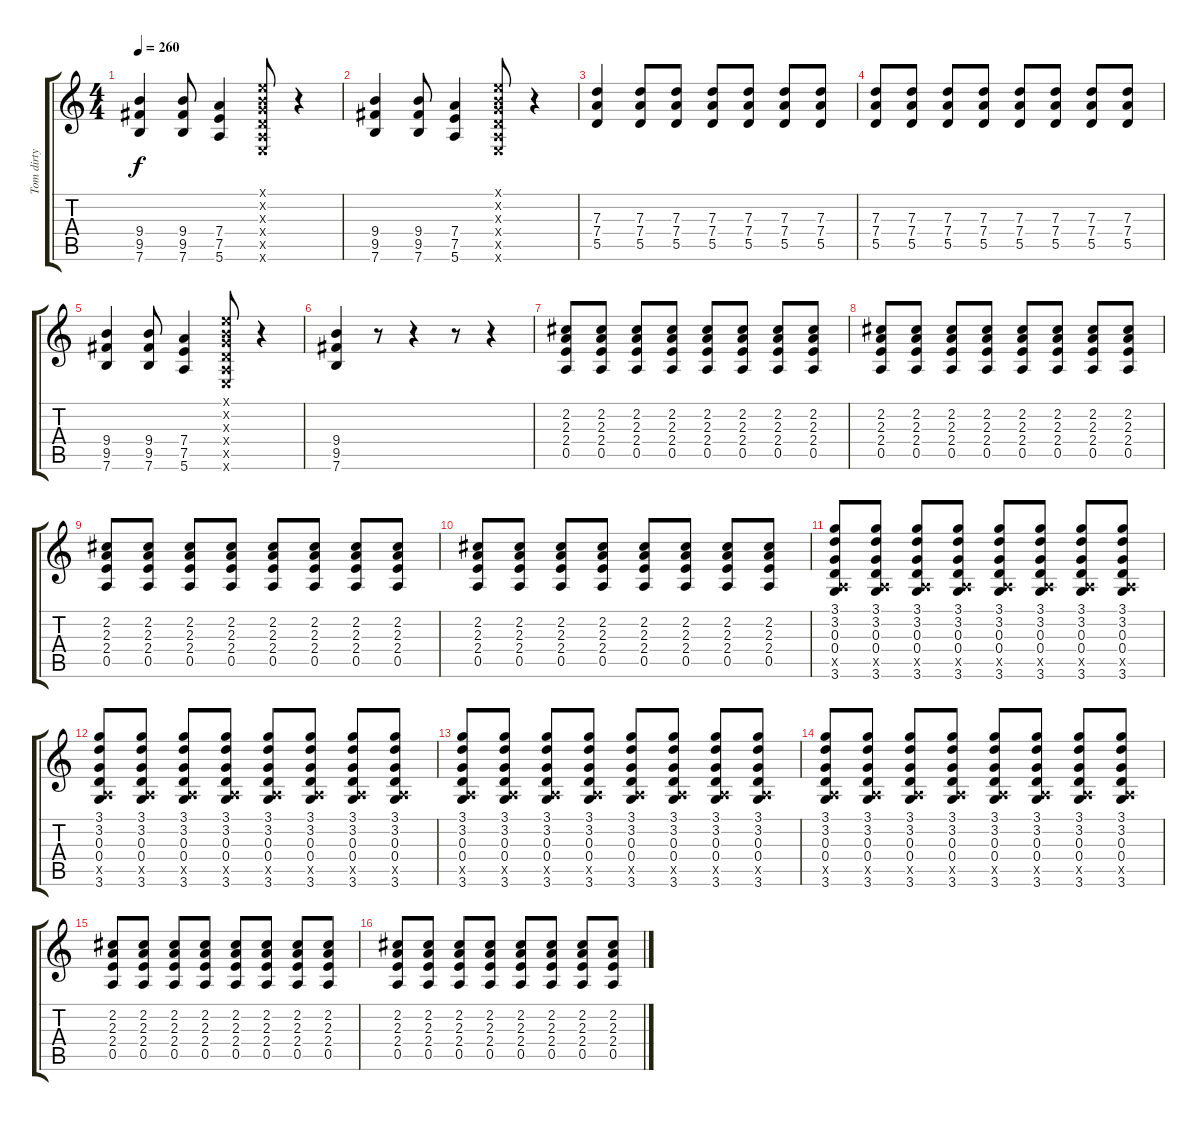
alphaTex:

\track ("Tom dirty" "Tom dirty") {instrument distortionguitar}
\staff {score tabs}
\tuning (E4 B3 G3 D3 A2 E2) {hide}
\ts (4 4)
\tempo 260
\clef g2
\ks c
(9.4 9.5 7.6).4{dy f} (9.4 9.5 7.6).8 (7.4 7.5 5.6).4 (0.1{x} 0.2{x} 0.3{x} 0.4{x} 0.5{x} 0.6{x}).8 r.4 |
(9.4 9.5 7.6).4 (9.4 9.5 7.6).8 (7.4 7.5 5.6).4 (0.1{x} 0.2{x} 0.3{x} 0.4{x} 0.5{x} 0.6{x}).8 r.4 |
(7.3 7.4 5.5).4 (7.3 7.4 5.5).8 (7.3 7.4 5.5).8 (7.3 7.4 5.5).8 (7.3 7.4 5.5).8 (7.3 7.4 5.5).8 (7.3 7.4 5.5).8 |
(7.3 7.4 5.5).8 (7.3 7.4 5.5).8 (7.3 7.4 5.5).8 (7.3 7.4 5.5).8 (7.3 7.4 5.5).8 (7.3 7.4 5.5).8 (7.3 7.4 5.5).8 (7.3 7.4 5.5).8 |
(9.4 9.5 7.6).4 (9.4 9.5 7.6).8 (7.4 7.5 5.6).4 (0.1{x} 0.2{x} 0.3{x} 0.4{x} 0.5{x} 0.6{x}).8 r.4 |
(9.4 9.5 7.6).4 r.8 r.4 r.8 r.4 |
(2.2 2.3 2.4 0.5).8 (2.2 2.3 2.4 0.5).8 (2.2 2.3 2.4 0.5).8 (2.2 2.3 2.4 0.5).8 (2.2 2.3 2.4 0.5).8 (2.2 2.3 2.4 0.5).8 (2.2 2.3 2.4 0.5).8 (2.2 2.3 2.4 0.5).8 |
(2.2 2.3 2.4 0.5).8 (2.2 2.3 2.4 0.5).8 (2.2 2.3 2.4 0.5).8 (2.2 2.3 2.4 0.5).8 (2.2 2.3 2.4 0.5).8 (2.2 2.3 2.4 0.5).8 (2.2 2.3 2.4 0.5).8 (2.2 2.3 2.4 0.5).8 |
(2.2 2.3 2.4 0.5).8 (2.2 2.3 2.4 0.5).8 (2.2 2.3 2.4 0.5).8 (2.2 2.3 2.4 0.5).8 (2.2 2.3 2.4 0.5).8 (2.2 2.3 2.4 0.5).8 (2.2 2.3 2.4 0.5).8 (2.2 2.3 2.4 0.5).8 |
(2.2 2.3 2.4 0.5).8 (2.2 2.3 2.4 0.5).8 (2.2 2.3 2.4 0.5).8 (2.2 2.3 2.4 0.5).8 (2.2 2.3 2.4 0.5).8 (2.2 2.3 2.4 0.5).8 (2.2 2.3 2.4 0.5).8 (2.2 2.3 2.4 0.5).8 |
(3.1 3.2 0.3 0.4 0.5{x} 3.6).8 (3.1 3.2 0.3 0.4 0.5{x} 3.6).8 (3.1 3.2 0.3 0.4 0.5{x} 3.6).8 (3.1 3.2 0.3 0.4 0.5{x} 3.6).8 (3.1 3.2 0.3 0.4 0.5{x} 3.6).8 (3.1 3.2 0.3 0.4 0.5{x} 3.6).8 (3.1 3.2 0.3 0.4 0.5{x} 3.6).8 (3.1 3.2 0.3 0.4 0.5{x} 3.6).8 |
(3.1 3.2 0.3 0.4 0.5{x} 3.6).8 (3.1 3.2 0.3 0.4 0.5{x} 3.6).8 (3.1 3.2 0.3 0.4 0.5{x} 3.6).8 (3.1 3.2 0.3 0.4 0.5{x} 3.6).8 (3.1 3.2 0.3 0.4 0.5{x} 3.6).8 (3.1 3.2 0.3 0.4 0.5{x} 3.6).8 (3.1 3.2 0.3 0.4 0.5{x} 3.6).8 (3.1 3.2 0.3 0.4 0.5{x} 3.6).8 |
(3.1 3.2 0.3 0.4 0.5{x} 3.6).8 (3.1 3.2 0.3 0.4 0.5{x} 3.6).8 (3.1 3.2 0.3 0.4 0.5{x} 3.6).8 (3.1 3.2 0.3 0.4 0.5{x} 3.6).8 (3.1 3.2 0.3 0.4 0.5{x} 3.6).8 (3.1 3.2 0.3 0.4 0.5{x} 3.6).8 (3.1 3.2 0.3 0.4 0.5{x} 3.6).8 (3.1 3.2 0.3 0.4 0.5{x} 3.6).8 |
(3.1 3.2 0.3 0.4 0.5{x} 3.6).8 (3.1 3.2 0.3 0.4 0.5{x} 3.6).8 (3.1 3.2 0.3 0.4 0.5{x} 3.6).8 (3.1 3.2 0.3 0.4 0.5{x} 3.6).8 (3.1 3.2 0.3 0.4 0.5{x} 3.6).8 (3.1 3.2 0.3 0.4 0.5{x} 3.6).8 (3.1 3.2 0.3 0.4 0.5{x} 3.6).8 (3.1 3.2 0.3 0.4 0.5{x} 3.6).8 |
(2.2 2.3 2.4 0.5).8 (2.2 2.3 2.4 0.5).8 (2.2 2.3 2.4 0.5).8 (2.2 2.3 2.4 0.5).8 (2.2 2.3 2.4 0.5).8 (2.2 2.3 2.4 0.5).8 (2.2 2.3 2.4 0.5).8 (2.2 2.3 2.4 0.5).8 |
(2.2 2.3 2.4 0.5).8 (2.2 2.3 2.4 0.5).8 (2.2 2.3 2.4 0.5).8 (2.2 2.3 2.4 0.5).8 (2.2 2.3 2.4 0.5).8 (2.2 2.3 2.4 0.5).8 (2.2 2.3 2.4 0.5).8 (2.2 2.3 2.4 0.5).8
